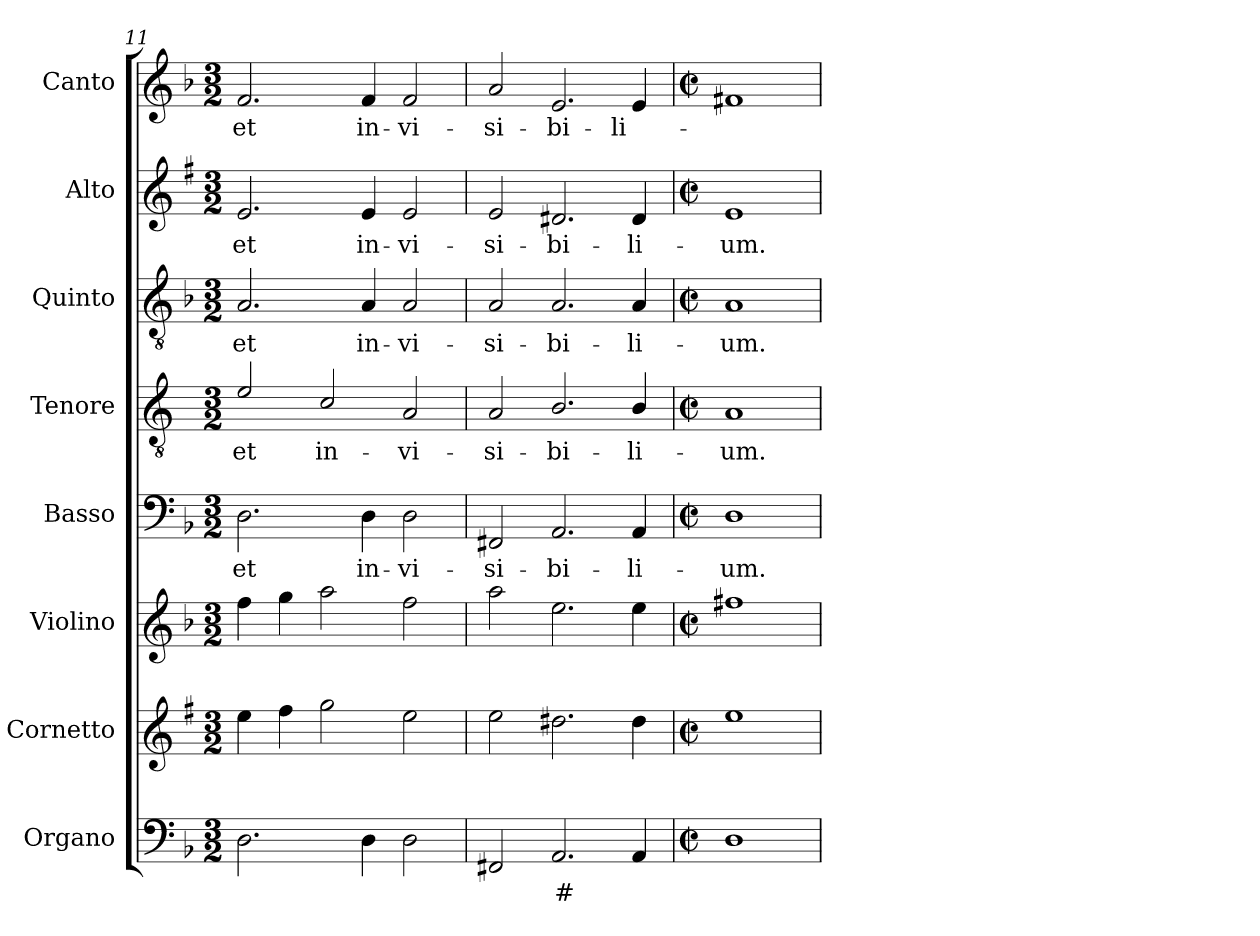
**kern	**text	**kern	**kern	**kern	**text	**kern	**text	**kern	**text	**kern	**text	**kern	**text
*part8	*part8	*part7	*part6	*part5	*part5	*part4	*part4	*part3	*part3	*part2	*part2	*part1	*part1
*staff8	*staff8	*staff7	*staff6	*staff5	*staff5	*staff4	*staff4	*staff3	*staff3	*staff2	*staff2	*staff1	*staff1
*I"Organo	*	*I"Cornetto	*I"Violino	*I"Basso	*	*I"Tenore	*	*I"Quinto	*	*I"Alto	*	*I"Canto	*
*I'Or	*	*I'Cto.	*I'Vln.	*I'B	*	*I'T	*	*	*	*I'A	*	*I'C	*
*clefF4	*	*clefG2	*clefG2	*clefF4	*	*clefGv2	*	*clefGv2	*	*clefG2	*	*clefG2	*
*	*	*ITrd1c2	*	*	*	*ITrd4c7	*	*	*	*ITrd1c2	*	*	*
*k[b-]	*	*k[b-]	*k[b-]	*k[b-]	*	*k[b-]	*	*k[b-]	*	*k[b-]	*	*k[b-]	*
*F:	*	*F:	*F:	*F:	*	*F:	*	*F:	*	*F:	*	*F:	*
*M3/2	*	*M3/2	*M3/2	*M3/2	*	*M3/2	*	*M3/2	*	*M3/2	*	*M3/2	*
=11	=11	=11	=11	=11	=11	=11	=11	=11	=11	=11	=11	=11	=11
!	!	!	!	!	!LO:LY:b	!	!LO:LY:b	!	!LO:LY:b	!	!LO:LY:b	!	!LO:LY:b
2.D\	.	4dd\	4ff\	2.D\	et	2A/	et	2.A/	et	2.d/	et	2.f/	et
.	.	4ee\	4gg\	.	.	.	.	.	.	.	.	.	.
!	!	!	!	!	!	!	!LO:LY:b	!	!	!	!	!	!
.	.	2ff\	2aa\	.	.	2F/	in-	.	.	.	.	.	.
!	!	!	!	!	!LO:LY:b	!	!	!	!LO:LY:b	!	!LO:LY:b	!	!LO:LY:b
4D\	.	.	.	4D\	in-	.	.	4A/	in-	4d/	in-	4f/	in-
!	!	!	!	!	!LO:LY:b	!	!LO:LY:b	!	!LO:LY:b	!	!LO:LY:b	!	!LO:LY:b
2D\	.	2dd\	2ff\	2D\	-vi-	2D/	-vi-	2A/	-vi-	2d/	-vi-	2f/	-vi-
=12	=12	=12	=12	=12	=12	=12	=12	=12	=12	=12	=12	=12	=12
!	!	!	!	!	!LO:LY:b	!	!LO:LY:b	!	!LO:LY:b	!	!LO:LY:b	!	!LO:LY:b
2FF#X/	.	2dd\	2aa\	2FF#X/	-si-	2D/	-si-	2A/	-si-	2d/	-si-	2a/	-si-
!	!LO:LY:b	!	!	!	!LO:LY:b	!	!LO:LY:b	!	!LO:LY:b	!	!LO:LY:b	!	!LO:LY:b
2.AA/	#	2.cc#X\	2.ee\	2.AA/	-bi-	2.E/	-bi-	2.A/	-bi-	2.c#X/	-bi-	2.e/	-bi-
!	!	!	!	!	!LO:LY:b	!	!LO:LY:b	!	!LO:LY:b	!	!LO:LY:b	!	!LO:LY:b
4AA/	.	4cc#\	4ee\	4AA/	-li-	4E/	-li-	4A/	-li-	4c#/	-li-	4e/	-li-
=13	=13	=13	=13	=13	=13	=13	=13	=13	=13	=13	=13	=13	=13
*M2/2	*	*M2/2	*M2/2	*M2/2	*	*M2/2	*	*M2/2	*	*M2/2	*	*M2/2	*
*met(c|)	*	*met(c|)	*met(c|)	*met(c|)	*	*met(c|)	*	*met(c|)	*	*met(c|)	*	*met(c|)	*
!	!	!	!	!	!LO:LY:b	!	!LO:LY:b	!	!LO:LY:b	!	!LO:LY:b	!	!
1D	.	1dd	1ff#X	1D	-um.	1D	-um.	1A	-um.	1d	-um.	1f#X	.
=	=	=	=	=	=	=	=	=	=	=	=	=	=
*-	*-	*-	*-	*-	*-	*-	*-	*-	*-	*-	*-	*-	*-
